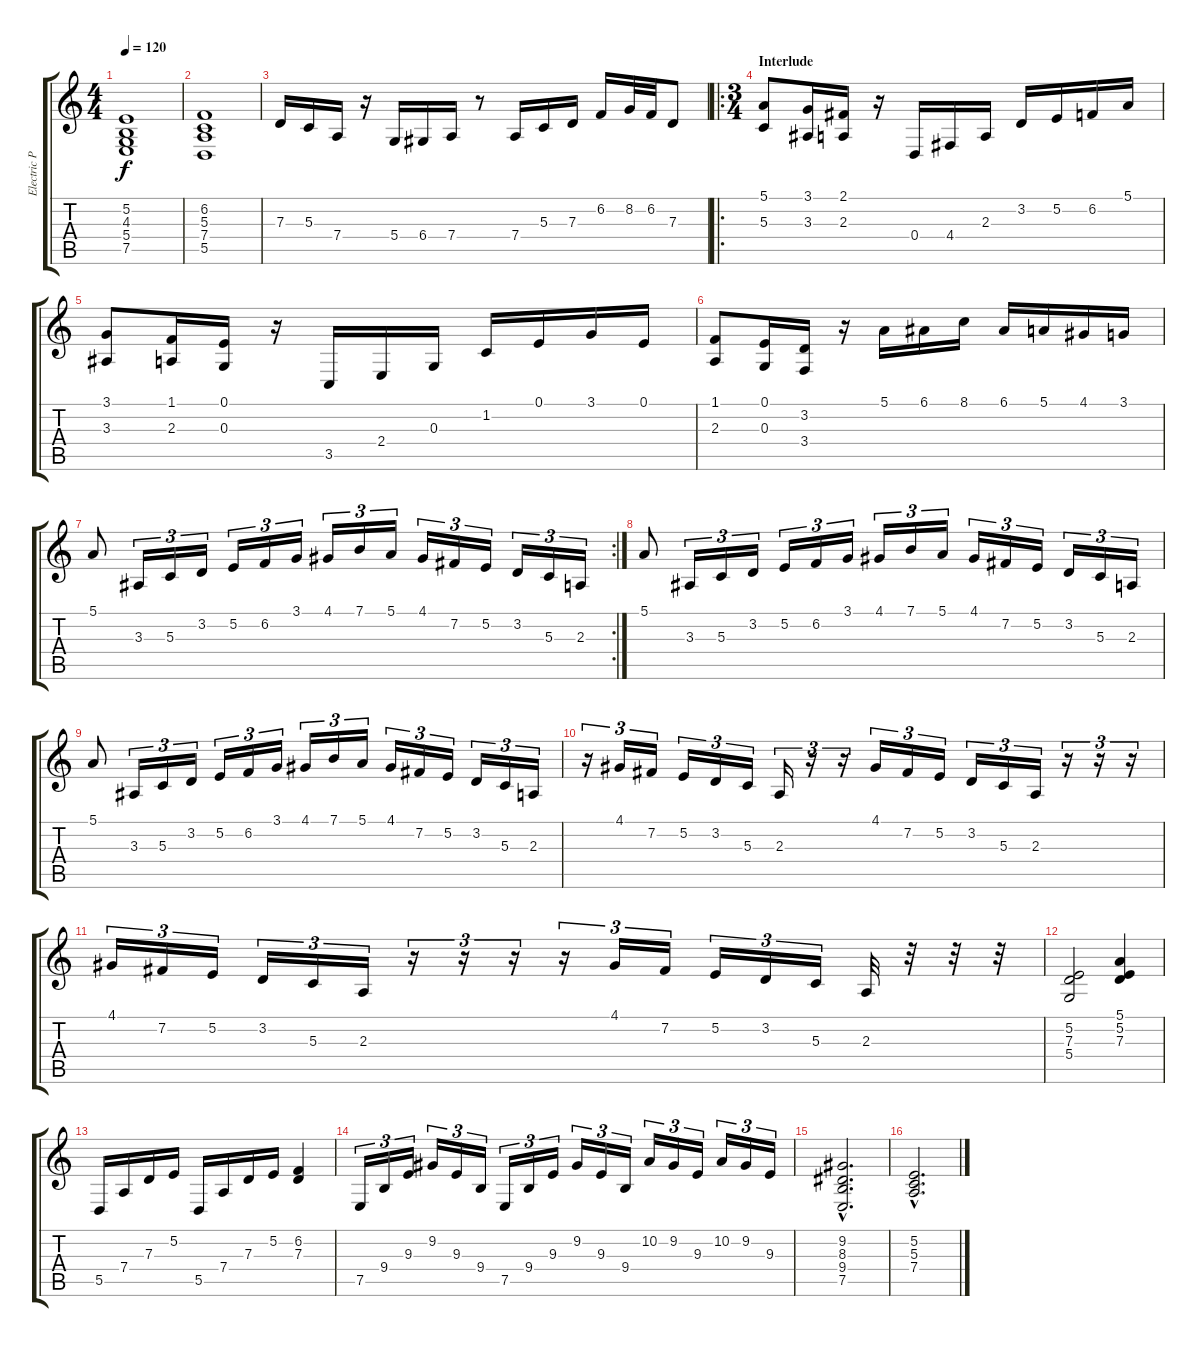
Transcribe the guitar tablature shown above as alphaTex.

\track ("Electric Piano" "Electric P") {instrument electricpiano1}
\staff {score tabs}
\tuning (E4 B3 G3 D3 A2 E2) {hide}
\ts (4 4)
\tempo 120
\clef g2
\ks c
(5.2 4.3 5.4 7.5).1{dy f} |
(6.2 5.3 7.4 5.5).1 |
7.3.16 5.3.16 7.4.16 r.16 5.4.16 6.4.16 7.4.16 r.8 7.4.16 5.3.16 7.3.16 6.2.16 8.2.32 6.2.32 7.3.8 |
\ro
\ts (3 4)
\section ("" "Interlude")
(5.1 5.3).8 (3.1 3.3).16 (2.1 2.3).16 r.16 0.4.16 4.4.16 2.3.16 3.2.16 5.2.16 6.2.16 5.1.16 |
(3.1 3.3).8 (1.1 2.3).16 (0.1 0.3).16 r.16 3.5.16 2.4.16 0.3.16 1.2.16 0.1.16 3.1.16 0.1.16 |
(1.1 2.3).8 (0.1 0.3).16 (3.2 3.4).16 r.16 5.1.16 6.1.16 8.1.16 6.1.16 5.1.16 4.1.16 3.1.16 |
\rc 2
5.1.8 3.3.16{tu (3 2)} 5.3.16{tu (3 2)} 3.2.16{tu (3 2)} 5.2.16{tu (3 2)} 6.2.16{tu (3 2)} 3.1.16{tu (3 2)} 4.1.16{tu (3 2)} 7.1.16{tu (3 2)} 5.1.16{tu (3 2)} 4.1.16{tu (3 2)} 7.2.16{tu (3 2)} 5.2.16{tu (3 2)} 3.2.16{tu (3 2)} 5.3.16{tu (3 2)} 2.3.16{tu (3 2)} |
5.1.8 3.3.16{tu (3 2)} 5.3.16{tu (3 2)} 3.2.16{tu (3 2)} 5.2.16{tu (3 2)} 6.2.16{tu (3 2)} 3.1.16{tu (3 2)} 4.1.16{tu (3 2)} 7.1.16{tu (3 2)} 5.1.16{tu (3 2)} 4.1.16{tu (3 2)} 7.2.16{tu (3 2)} 5.2.16{tu (3 2)} 3.2.16{tu (3 2)} 5.3.16{tu (3 2)} 2.3.16{tu (3 2)} |
5.1.8 3.3.16{tu (3 2)} 5.3.16{tu (3 2)} 3.2.16{tu (3 2)} 5.2.16{tu (3 2)} 6.2.16{tu (3 2)} 3.1.16{tu (3 2)} 4.1.16{tu (3 2)} 7.1.16{tu (3 2)} 5.1.16{tu (3 2)} 4.1.16{tu (3 2)} 7.2.16{tu (3 2)} 5.2.16{tu (3 2)} 3.2.16{tu (3 2)} 5.3.16{tu (3 2)} 2.3.16{tu (3 2)} |
r.16{tu (3 2)} 4.1.16{tu (3 2)} 7.2.16{tu (3 2)} 5.2.16{tu (3 2)} 3.2.16{tu (3 2)} 5.3.16{tu (3 2)} 2.3.16{tu (3 2)} r.16{tu (3 2)} r.16{tu (3 2)} 4.1.16{tu (3 2)} 7.2.16{tu (3 2)} 5.2.16{tu (3 2)} 3.2.16{tu (3 2)} 5.3.16{tu (3 2)} 2.3.16{tu (3 2)} r.16{tu (3 2)} r.16{tu (3 2)} r.16{tu (3 2)} |
4.1.16{tu (3 2)} 7.2.16{tu (3 2)} 5.2.16{tu (3 2)} 3.2.16{tu (3 2)} 5.3.16{tu (3 2)} 2.3.16{tu (3 2)} r.16{tu (3 2)} r.16{tu (3 2)} r.16{tu (3 2)} r.16{tu (3 2)} 4.1.16{tu (3 2)} 7.2.16{tu (3 2)} 5.2.16{tu (3 2)} 3.2.16{tu (3 2)} 5.3.16{tu (3 2)} 2.3.32 r.32 r.32 r.32 |
(5.2 7.3 5.4).2 (5.1 5.2 7.3).4 |
5.5.16 7.4.16 7.3.16 5.2.16 5.5.16 7.4.16 7.3.16 5.2.16 (6.2 7.3).4 |
7.5.16{tu (3 2)} 9.4.16{tu (3 2)} 9.3.16{tu (3 2)} 9.2.16{tu (3 2)} 9.3.16{tu (3 2)} 9.4.16{tu (3 2)} 7.5.16{tu (3 2)} 9.4.16{tu (3 2)} 9.3.16{tu (3 2)} 9.2.16{tu (3 2)} 9.3.16{tu (3 2)} 9.4.16{tu (3 2)} 10.2.16{tu (3 2)} 9.2.16{tu (3 2)} 9.3.16{tu (3 2)} 10.2.16{tu (3 2)} 9.2.16{tu (3 2)} 9.3.16{tu (3 2)} |
(9.2{hac} 8.3{hac} 9.4{hac} 7.5{hac}).2{d} |
(5.2{hac} 5.3{hac} 7.4{hac}).2{d}
